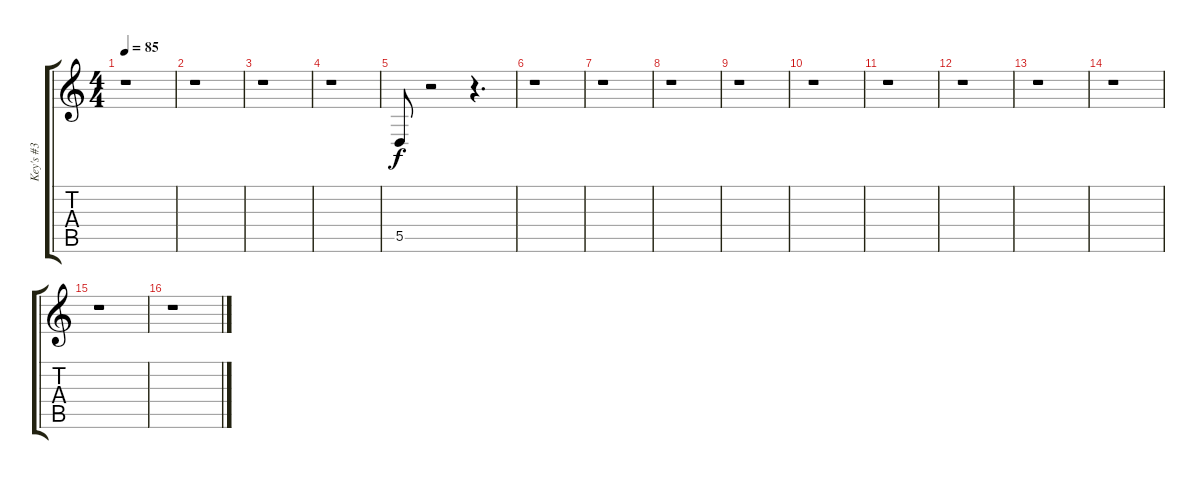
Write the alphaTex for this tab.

\track ("Key's #3" "Key's #3") {instrument sitar}
\staff {score tabs}
\tuning (E4 B3 G3 D3 A2 D2) {hide}
\ts (4 4)
\tempo 85
\clef g2
\ks c
r.1{dy f instrument sitar} |
r.1 |
r.1 |
r.1 |
5.5.8 r.2 r.4{d} |
r.1 |
r.1 |
r.1 |
r.1 |
r.1 |
r.1 |
r.1 |
r.1 |
r.1 |
r.1 |
r.1
